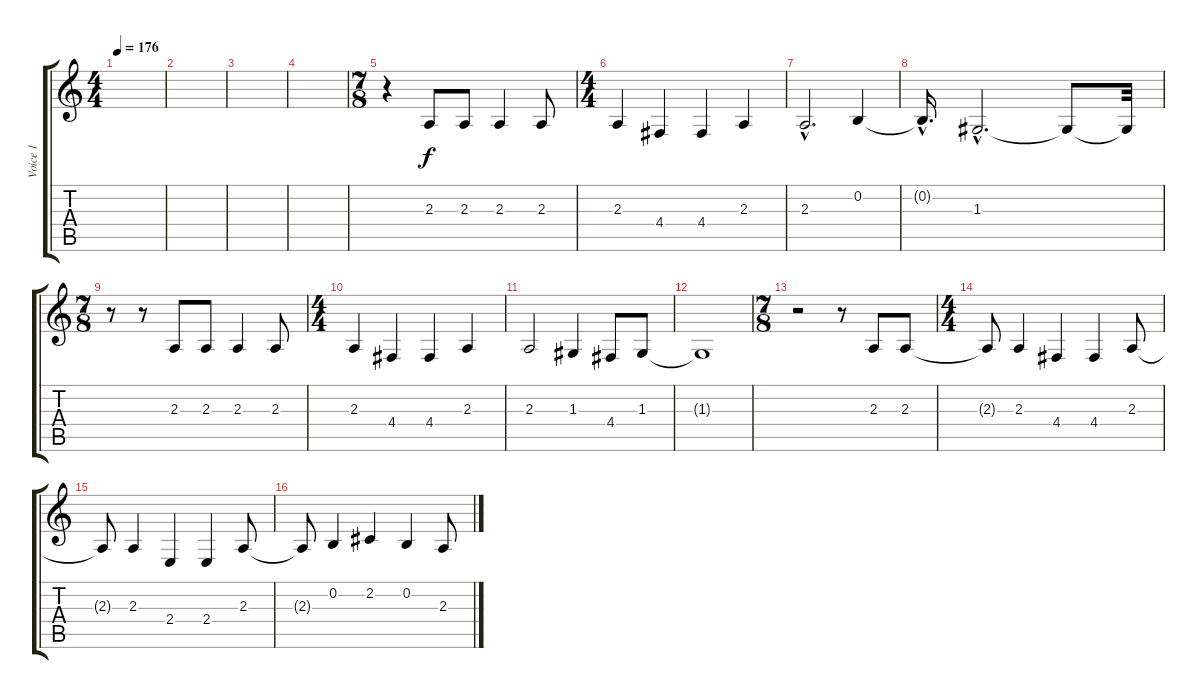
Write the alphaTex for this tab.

\track ("Voice 1" "Voice 1") {instrument lead8bassandlead}
\staff {score tabs}
\tuning (E4 B3 G3 D3 A2 E2) {hide}
\ts (4 4)
\tempo 176
\clef g2
\ks c
|
|
|
|
\ts (7 8)
r.4 2.3.8 2.3.8 2.3.4 2.3.8 |
\ts (4 4)
2.3.4 4.4.4 4.4.4 2.3.4 |
2.3{hac}.2{d} 0.2.4 |
0.2{hac t}.16{d} 1.3{hac}.2{d} 1.3{t}.8 1.3{t}.32 |
\ts (7 8)
r.8 r.8 2.3.8 2.3.8 2.3.4 2.3.8 |
\ts (4 4)
2.3.4 4.4.4 4.4.4 2.3.4 |
2.3.2 1.3.4 4.4.8 1.3.8 |
1.3{t}.1 |
\ts (7 8)
r.2 r.8 2.3.8 2.3.8 |
\ts (4 4)
2.3{t}.8 2.3.4 4.4.4 4.4.4 2.3.8 |
2.3{t}.8 2.3.4 2.4.4 2.4.4 2.3.8 |
2.3{t}.8 0.2.4 2.2.4 0.2.4 2.3.8
